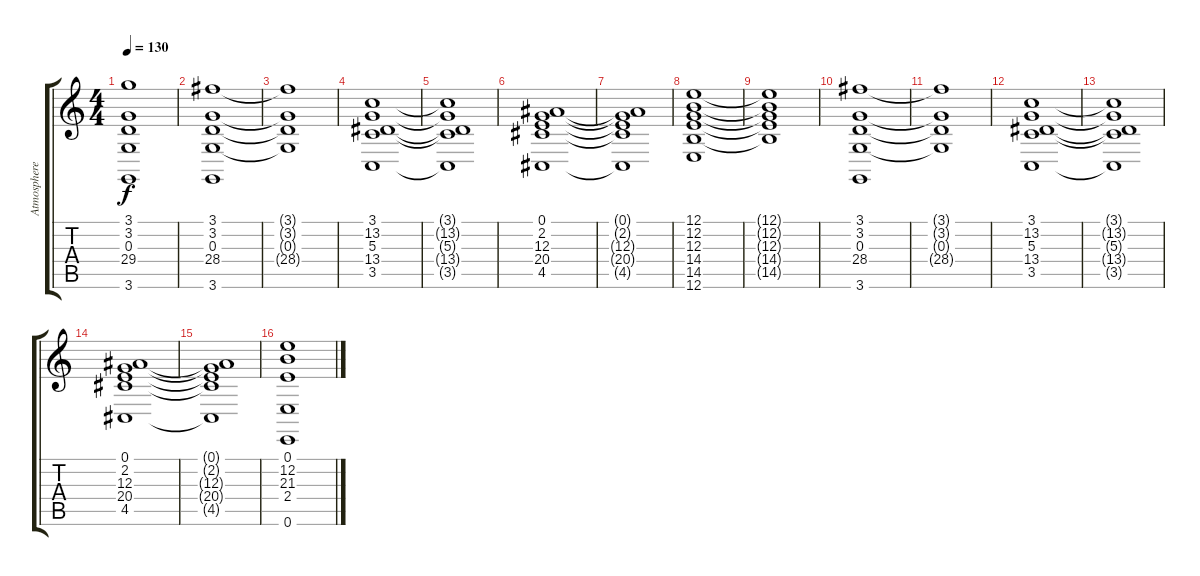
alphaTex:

\track ("Atmosphere 3" "Atmosphere") {instrument synthstrings2}
\staff {score tabs}
\tuning (E4 B3 G3 D3 A2 E2) {hide}
\ts (4 4)
\tempo 130
\clef g2
\ks c
(3.1{t} 3.2{t} 0.3{t} 29.4{t} 3.6{t}).1{dy f} |
(3.1 3.2 0.3 28.4 3.6).1 |
(3.1{t} 3.2{t} 0.3{t} 28.4{t}).1 |
(3.1 13.2 5.3 13.4 3.5).1 |
(3.1{t} 13.2{t} 5.3{t} 13.4{t} 3.5{t}).1 |
(0.1 2.2 12.3 20.4 4.5).1 |
(0.1{t} 2.2{t} 12.3{t} 20.4{t} 4.5{t}).1 |
(12.1 12.2 12.3 14.4 14.5 12.6).1 |
(12.1{t} 12.2{t} 12.3{t} 14.4{t} 14.5{t}).1 |
(3.1 3.2 0.3 28.4 3.6).1 |
(3.1{t} 3.2{t} 0.3{t} 28.4{t}).1 |
(3.1 13.2 5.3 13.4 3.5).1 |
(3.1{t} 13.2{t} 5.3{t} 13.4{t} 3.5{t}).1 |
(0.1 2.2 12.3 20.4 4.5).1 |
(0.1{t} 2.2{t} 12.3{t} 20.4{t} 4.5{t}).1 |
(0.1 12.2 21.3 2.4 0.6).1
